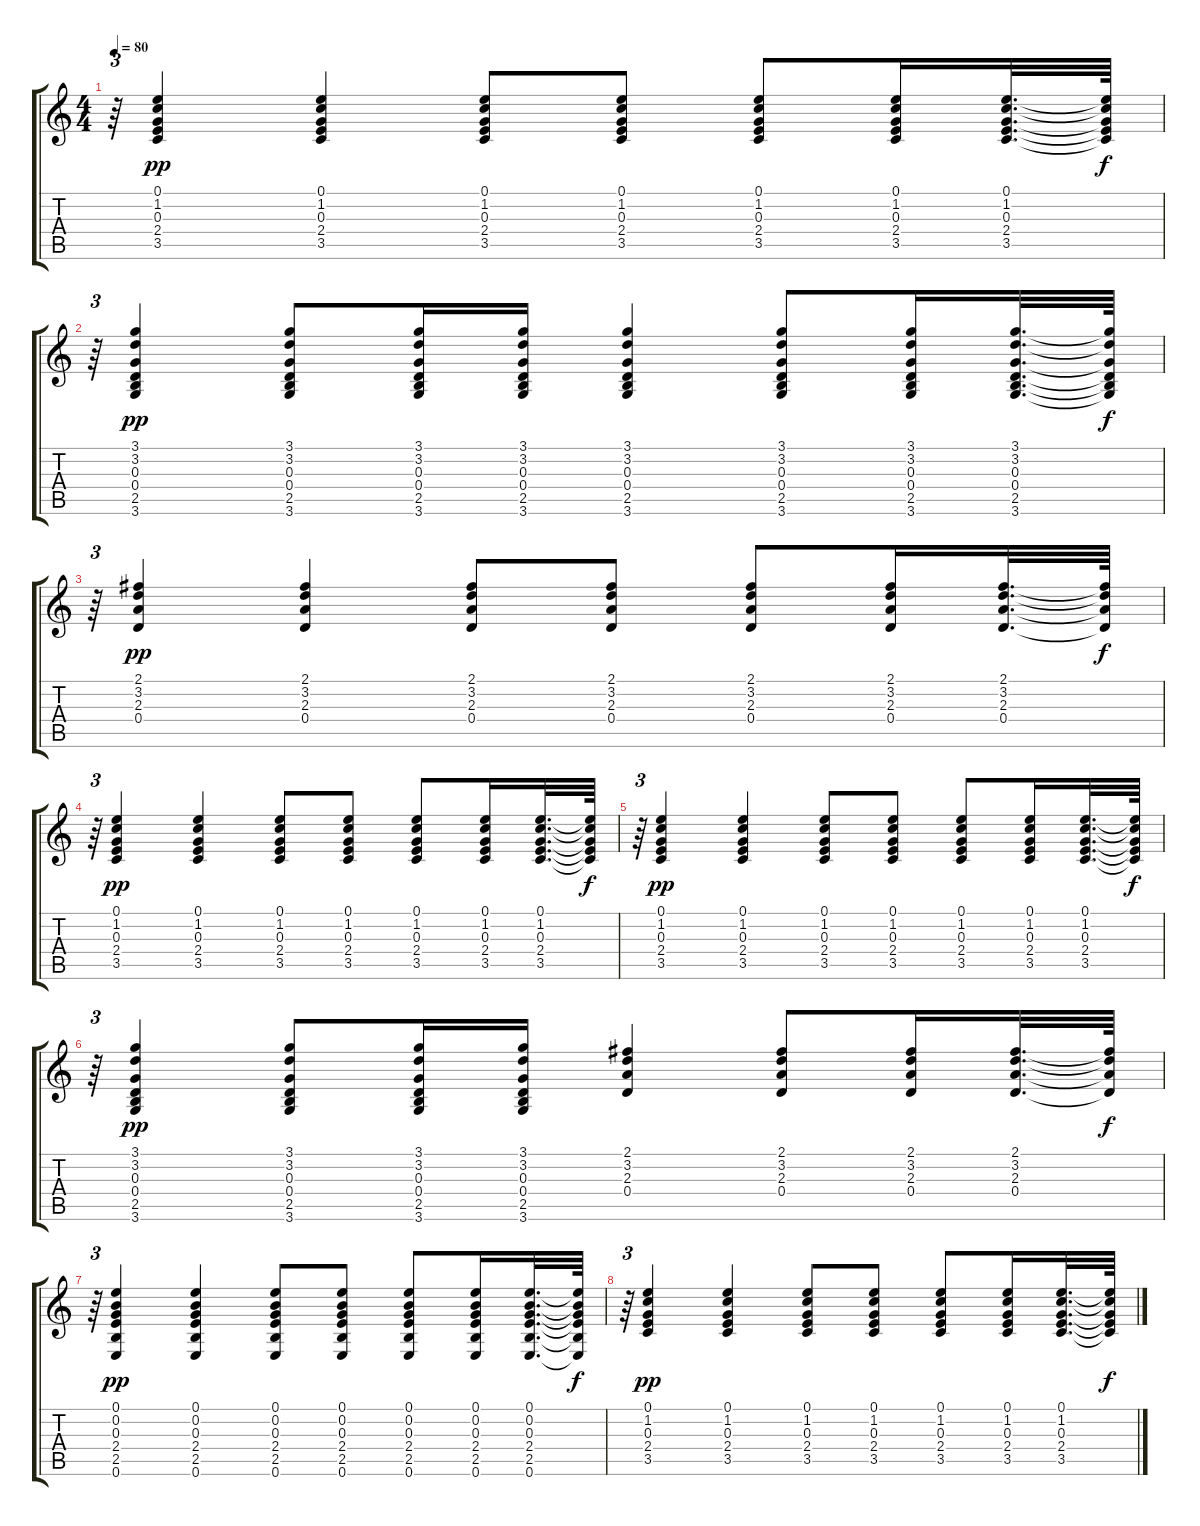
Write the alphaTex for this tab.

\track "" {instrument acousticguitarsteel bank 1}
\staff {score tabs}
\tuning (E4 B3 G3 D3 A2 E2) {hide}
\ts (4 4)
\tempo 80
\clef g2
\ks c
r.64{tu (3 2) dy f} (0.1 1.2 0.3 2.4 3.5).4{dy pp} (0.1 1.2 0.3 2.4 3.5).4 (0.1 1.2 0.3 2.4 3.5).8 (0.1 1.2 0.3 2.4 3.5).8 (0.1 1.2 0.3 2.4 3.5).8 (0.1 1.2 0.3 2.4 3.5).16 (0.1 1.2 0.3 2.4 3.5).32{d} (0.1{t} 1.2{t} 0.3{t} 2.4{t} 3.5{t}).64{dy f} |
r.64{tu (3 2)} (3.1 3.2 0.3 0.4 2.5 3.6).4{dy pp} (3.1 3.2 0.3 0.4 2.5 3.6).8 (3.1 3.2 0.3 0.4 2.5 3.6).16 (3.1 3.2 0.3 0.4 2.5 3.6).16 (3.1 3.2 0.3 0.4 2.5 3.6).4 (3.1 3.2 0.3 0.4 2.5 3.6).8 (3.1 3.2 0.3 0.4 2.5 3.6).16 (3.1 3.2 0.3 0.4 2.5 3.6).32{d} (3.1{t} 3.2{t} 0.3{t} 0.4{t} 2.5{t} 3.6{t}).64{dy f} |
r.64{tu (3 2)} (2.1 3.2 2.3 0.4).4{dy pp} (2.1 3.2 2.3 0.4).4 (2.1 3.2 2.3 0.4).8 (2.1 3.2 2.3 0.4).8 (2.1 3.2 2.3 0.4).8 (2.1 3.2 2.3 0.4).16 (2.1 3.2 2.3 0.4).32{d} (2.1{t} 3.2{t} 2.3{t} 0.4{t}).64{dy f} |
r.64{tu (3 2)} (0.1 1.2 0.3 2.4 3.5).4{dy pp} (0.1 1.2 0.3 2.4 3.5).4 (0.1 1.2 0.3 2.4 3.5).8 (0.1 1.2 0.3 2.4 3.5).8 (0.1 1.2 0.3 2.4 3.5).8 (0.1 1.2 0.3 2.4 3.5).16 (0.1 1.2 0.3 2.4 3.5).32{d} (0.1{t} 1.2{t} 0.3{t} 2.4{t} 3.5{t}).64{dy f} |
r.64{tu (3 2)} (0.1 1.2 0.3 2.4 3.5).4{dy pp} (0.1 1.2 0.3 2.4 3.5).4 (0.1 1.2 0.3 2.4 3.5).8 (0.1 1.2 0.3 2.4 3.5).8 (0.1 1.2 0.3 2.4 3.5).8 (0.1 1.2 0.3 2.4 3.5).16 (0.1 1.2 0.3 2.4 3.5).32{d} (0.1{t} 1.2{t} 0.3{t} 2.4{t} 3.5{t}).64{dy f} |
r.64{tu (3 2)} (3.1 3.2 0.3 0.4 2.5 3.6).4{dy pp} (3.1 3.2 0.3 0.4 2.5 3.6).8 (3.1 3.2 0.3 0.4 2.5 3.6).16 (3.1 3.2 0.3 0.4 2.5 3.6).16 (2.1 3.2 2.3 0.4).4 (2.1 3.2 2.3 0.4).8 (2.1 3.2 2.3 0.4).16 (2.1 3.2 2.3 0.4).32{d} (2.1{t} 3.2{t} 2.3{t} 0.4{t}).64{dy f} |
r.64{tu (3 2)} (0.1 0.2 0.3 2.4 2.5 0.6).4{dy pp} (0.1 0.2 0.3 2.4 2.5 0.6).4 (0.1 0.2 0.3 2.4 2.5 0.6).8 (0.1 0.2 0.3 2.4 2.5 0.6).8 (0.1 0.2 0.3 2.4 2.5 0.6).8 (0.1 0.2 0.3 2.4 2.5 0.6).16 (0.1 0.2 0.3 2.4 2.5 0.6).32{d} (0.1{t} 0.2{t} 0.3{t} 2.4{t} 2.5{t} 0.6{t}).64{dy f} |
r.64{tu (3 2)} (0.1 1.2 0.3 2.4 3.5).4{dy pp} (0.1 1.2 0.3 2.4 3.5).4 (0.1 1.2 0.3 2.4 3.5).8 (0.1 1.2 0.3 2.4 3.5).8 (0.1 1.2 0.3 2.4 3.5).8 (0.1 1.2 0.3 2.4 3.5).16 (0.1 1.2 0.3 2.4 3.5).32{d} (0.1{t} 1.2{t} 0.3{t} 2.4{t} 3.5{t}).64{dy f}
